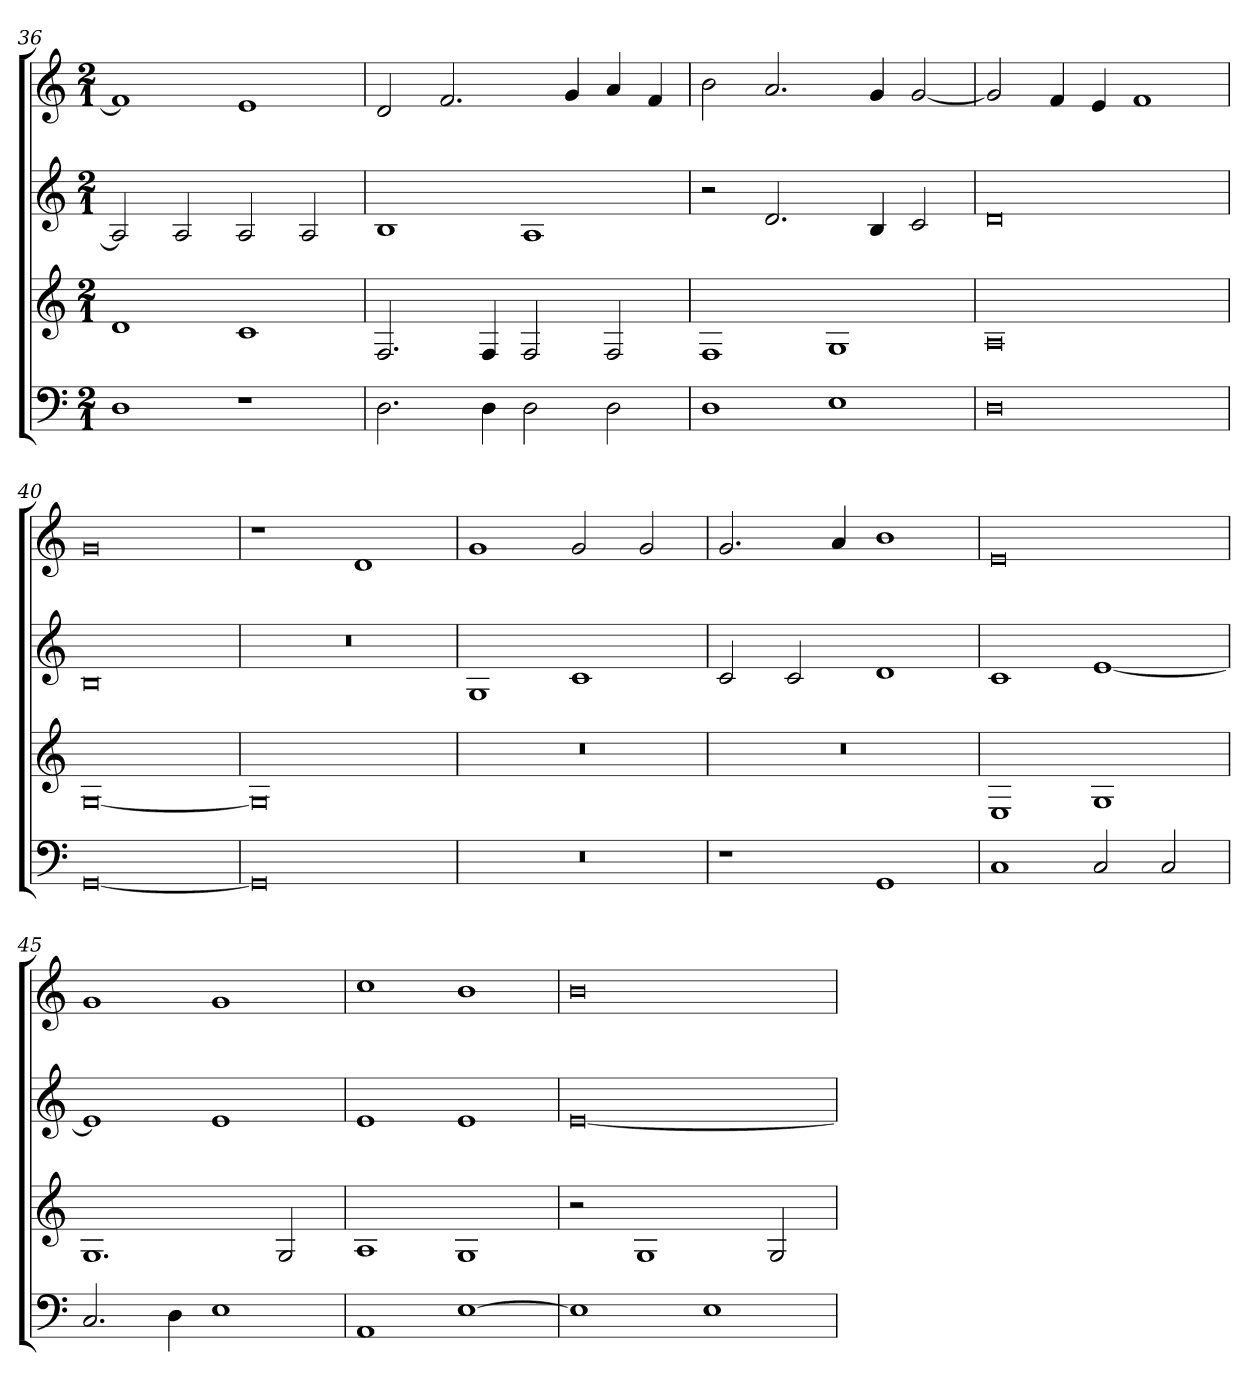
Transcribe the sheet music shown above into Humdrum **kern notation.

**kern	**kern	**kern	**kern
*part4	*part3	*part2	*part1
*staff4	*staff3	*staff2	*staff1
*clefF4	*clefG2	*clefG2	*clefG2
*M2/1	*M2/1	*M2/1	*M2/1
=36	=36	=36	=36
1D	1d	2A]	1f]
.	.	2A	.
1r	1c	2A	1e
.	.	2A	.
=37	=37	=37	=37
2.D	2.F	1B	2d
.	.	.	2.f
4D	4F	.	.
2D	2F	1A	.
.	.	.	4g
2D	2F	.	4a
.	.	.	4f
=38	=38	=38	=38
1D	1F	2r	2b
.	.	2.d	2.a
1E	1G	.	.
.	.	4B	4g
.	.	2c	[2g
=39	=39	=39	=39
0D	0A	0d	2g]
.	.	.	4f
.	.	.	4e
.	.	.	1f
=40	=40	=40	=40
[0GG	[0G	0B	0g
=41	=41	=41	=41
0GG]	0G]	0r	1r
.	.	.	1d
=42	=42	=42	=42
0r	0r	1G	1g
.	.	1c	2g
.	.	.	2g
=43	=43	=43	=43
1r	0r	2c	2.g
.	.	2c	.
.	.	.	4a
1GG	.	1d	1b
=44	=44	=44	=44
1C	1E	1c	0e
2C	1G	[1e	.
2C	.	.	.
=45	=45	=45	=45
2.C	1.G	1e]	1g
4D	.	.	.
1E	.	1e	1g
.	2G	.	.
=46	=46	=46	=46
1AA	1A	1e	1cc
[1E	1G	1e	1b
=47	=47	=47	=47
1E]	2r	[0e	0b
.	1G	.	.
1E	.	.	.
.	2G	.	.
=	=	=	=
*-	*-	*-	*-
